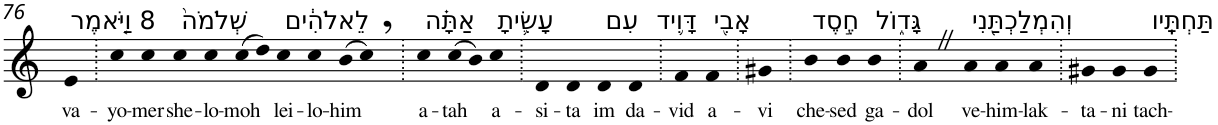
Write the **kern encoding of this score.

**kern	**text
*part1	*part1
*staff1	*staff1
*I"Piano	*
*I'Pno	*
!!LO:PB:g=z
*clefG2	*
*k[]	*
=76	=76
!LO:TX:a:t=8 וַיֹּ֤אמֶר	!
!	!LO:LY:b
4e	va-
=77.	=77.
!	!LO:LY:b
4cc	-yo-
!	!LO:LY:b
4cc	-mer
!LO:TX:a:t=שְׁלֹמֹה֙	!
!	!LO:LY:b
4cc	she-
!	!LO:LY:b
4cc	-lo-
!	!LO:LY:b
(>8cc	-moh
8dd)	.
!LO:TX:a:t=לֵאלֹהִ֔ים	!
!	!LO:LY:b
4cc	lei-
!	!LO:LY:b
4cc	-lo-
!	!LO:LY:b
(>8b	-him
8cc,)	.
=78.	=78.
!LO:TX:a:t=אַתָּ֗ה	!
!	!LO:LY:b
4cc	a-
!	!LO:LY:b
(>8cc	-tah
8b)	.
!LO:TX:a:t=עָשִׂ֛יתָ	!
!	!LO:LY:b
4cc	a-
=79.	=79.
!	!LO:LY:b
4d	-si-
!	!LO:LY:b
4d	-ta
!LO:TX:a:t=עִם	!
!	!LO:LY:b
4d	im
!LO:TX:a:t=דָּוִ֥יד	!
!	!LO:LY:b
4d	da-
=80.	=80.
!	!LO:LY:b
4f	-vid
!LO:TX:a:t=אָבִ֖י	!
!	!LO:LY:b
4f	a-
=81.	=81.
!	!LO:LY:b
4g#X	-vi
=82.	=82.
!LO:TX:a:t=חֶ֣סֶד	!
!	!LO:LY:b
4b	che-
!	!LO:LY:b
4b	-sed
!LO:TX:a:t=גָּד֑וֹל	!
!	!LO:LY:b
4b	ga-
=83.	=83.
!	!LO:LY:b
4aZ	-dol
!LO:TX:a:t=וְהִמְלַכְתַּ֖נִי	!
!	!LO:LY:b
4a	ve-
!	!LO:LY:b
4a	-him-
!	!LO:LY:b
4a	-lak-
=84.	=84.
!	!LO:LY:b
4g#X	-ta-
!	!LO:LY:b
4g#	-ni
!LO:TX:a:t=תַּחְתָּֽיו	!
!	!LO:LY:b
4g#	tach-
=.	=.
*-	*-
